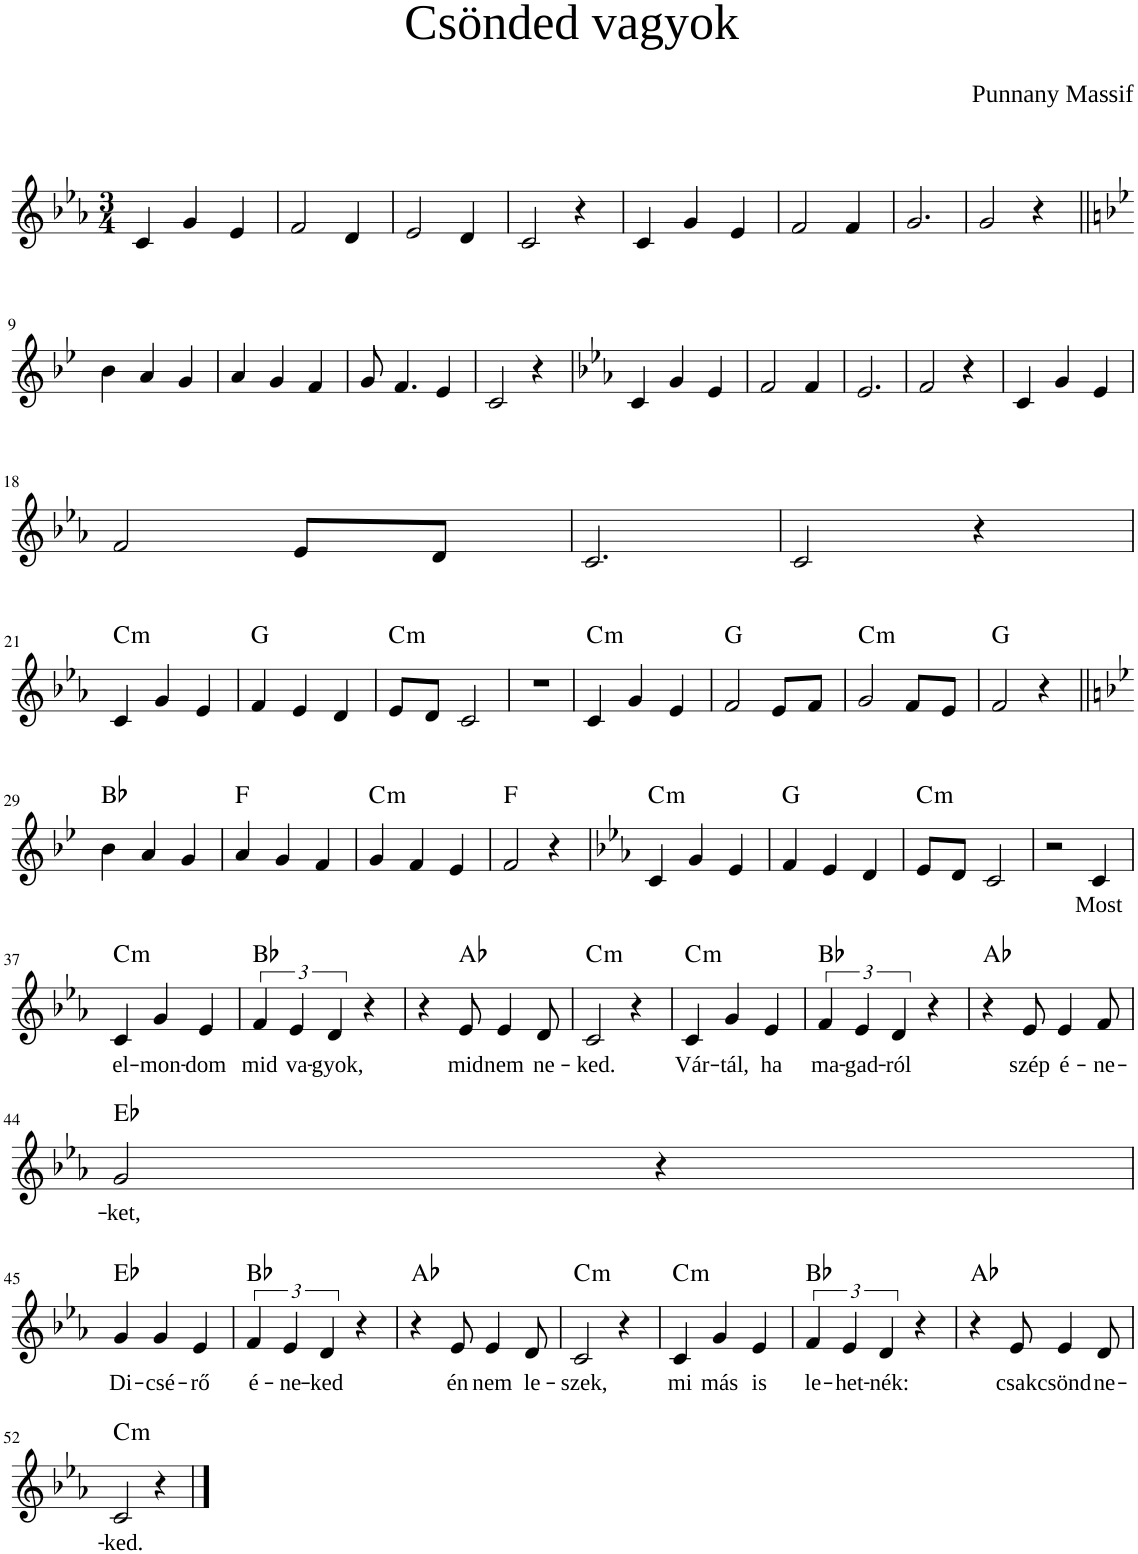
**kern	**text	**harte
*part1	*part1	*part1
*staff1	*staff1	*
*I"Piano	*	*
*I'Pno	*	*
*clefG2	*	*
*k[b-e-a-]	*	*
*M3/4	*	*
=1	=1	=1
4c/	.	.
4g/	.	.
4e-/	.	.
=2	=2	=2
2f/	.	.
4d/	.	.
=3	=3	=3
2e-/	.	.
4d/	.	.
=4	=4	=4
2c/	.	.
4r	.	.
=5	=5	=5
4c/	.	.
4g/	.	.
4e-/	.	.
=6	=6	=6
2f/	.	.
4f/	.	.
=7	=7	=7
2.g/	.	.
=8	=8	=8
2g/	.	.
4r	.	.
!!LO:LB:g=z
=9||	=9||	=9||
*k[b-e-]	*	*
4b-\	.	.
4a/	.	.
4g/	.	.
=10	=10	=10
4a/	.	.
4g/	.	.
4f/	.	.
=11	=11	=11
8g/	.	.
4.f/	.	.
4e-/	.	.
=12	=12	=12
2c/	.	.
4r	.	.
=13	=13	=13
*k[b-e-a-]	*	*
4c/	.	.
4g/	.	.
4e-/	.	.
=14	=14	=14
2f/	.	.
4f/	.	.
=15	=15	=15
2.e-/	.	.
=16	=16	=16
2f/	.	.
4r	.	.
=17	=17	=17
4c/	.	.
4g/	.	.
4e-/	.	.
!!LO:LB:g=z
=18	=18	=18
2f/	.	.
8e-/L	.	.
8d/J	.	.
=19	=19	=19
2.c/	.	.
=20	=20	=20
2c/	.	.
4r	.	.
!!LO:LB:g=z
=21	=21	=21
!	!	!LO:H:kt=m
4c/	.	C:min
4g/	.	.
4e-/	.	.
=22	=22	=22
4f/	.	G:maj
4e-/	.	.
4d/	.	.
=23	=23	=23
!	!	!LO:H:kt=m
8e-/L	.	C:min
8d/J	.	.
2c/	.	.
=24	=24	=24
2.r	.	.
=25	=25	=25
!	!	!LO:H:kt=m
4c/	.	C:min
4g/	.	.
4e-/	.	.
=26	=26	=26
2f/	.	G:maj
8e-/L	.	.
8f/J	.	.
=27	=27	=27
!	!	!LO:H:kt=m
2g/	.	C:min
8f/L	.	.
8e-/J	.	.
=28	=28	=28
2f/	.	G:maj
4r	.	.
!!LO:LB:g=z
=29||	=29||	=29||
*k[b-e-]	*	*
4b-\	.	Bb:maj
4a/	.	.
4g/	.	.
=30	=30	=30
4a/	.	F:maj
4g/	.	.
4f/	.	.
=31	=31	=31
!	!	!LO:H:kt=m
4g/	.	C:min
4f/	.	.
4e-/	.	.
=32	=32	=32
2f/	.	F:maj
4r	.	.
=33	=33	=33
*k[b-e-a-]	*	*
!	!	!LO:H:kt=m
4c/	.	C:min
4g/	.	.
4e-/	.	.
=34	=34	=34
4f/	.	G:maj
4e-/	.	.
4d/	.	.
=35	=35	=35
!	!	!LO:H:kt=m
8e-/L	.	C:min
8d/J	.	.
2c/	.	.
=36	=36	=36
2r	.	.
!	!LO:LY:b	!
4c/	Most	.
!!LO:LB:g=z
=37	=37	=37
!	!LO:LY:b	!LO:H:kt=m
4c/	el-	C:min
!	!LO:LY:b	!
4g/	-mon-	.
!	!LO:LY:b	!
4e-/	-dom	.
=38	=38	=38
!	!LO:LY:b	!
6f/	mid	Bb:maj
!	!LO:LY:b	!
6e-/	va-	.
!	!LO:LY:b	!
6d/	-gyok,	.
4r	.	.
=39	=39	=39
4r	.	.
!	!LO:LY:b	!
8e-/	mid	Ab:maj
!	!LO:LY:b	!
4e-/	nem	.
!	!LO:LY:b	!
8d/	ne-	.
=40	=40	=40
!	!LO:LY:b	!LO:H:kt=m
2c/	-ked.	C:min
4r	.	.
=41	=41	=41
!	!LO:LY:b	!LO:H:kt=m
4c/	Vár-	C:min
!	!LO:LY:b	!
4g/	-tál,	.
!	!LO:LY:b	!
4e-/	ha	.
=42	=42	=42
!	!LO:LY:b	!
6f/	ma-	Bb:maj
!	!LO:LY:b	!
6e-/	-gad-	.
!	!LO:LY:b	!
6d/	-ról	.
4r	.	.
=43	=43	=43
4r	.	Ab:maj
!	!LO:LY:b	!
8e-/	szép	.
!	!LO:LY:b	!
4e-/	é-	.
!	!LO:LY:b	!
8f/	-ne-	.
!!LO:LB:g=z
=44	=44	=44
!	!LO:LY:b	!
2g/	-ket,	Eb:maj
4r	.	.
!!LO:LB:g=z
=45	=45	=45
!	!LO:LY:b	!
4g/	Di-	Eb:maj
!	!LO:LY:b	!
4g/	-csé-	.
!	!LO:LY:b	!
4e-/	-rő	.
=46	=46	=46
!	!LO:LY:b	!
6f/	é-	Bb:maj
!	!LO:LY:b	!
6e-/	-ne-	.
!	!LO:LY:b	!
6d/	-ked	.
4r	.	.
=47	=47	=47
4r	.	Ab:maj
!	!LO:LY:b	!
8e-/	én	.
!	!LO:LY:b	!
4e-/	nem	.
!	!LO:LY:b	!
8d/	le-	.
=48	=48	=48
!	!LO:LY:b	!LO:H:kt=m
2c/	-szek,	C:min
4r	.	.
=49	=49	=49
!	!LO:LY:b	!LO:H:kt=m
4c/	mi	C:min
!	!LO:LY:b	!
4g/	más	.
!	!LO:LY:b	!
4e-/	is	.
=50	=50	=50
!	!LO:LY:b	!
6f/	le-	Bb:maj
!	!LO:LY:b	!
6e-/	-het-	.
!	!LO:LY:b	!
6d/	-nék:	.
4r	.	.
=51	=51	=51
4r	.	Ab:maj
!	!LO:LY:b	!
8e-/	csak	.
!	!LO:LY:b	!
4e-/	csönd	.
!	!LO:LY:b	!
8d/	ne-	.
!!LO:LB:g=z
=52	=52	=52
!	!LO:LY:b	!LO:H:kt=m
2c/	-ked.	C:min
4r	.	.
==	==	==
*-	*-	*-
